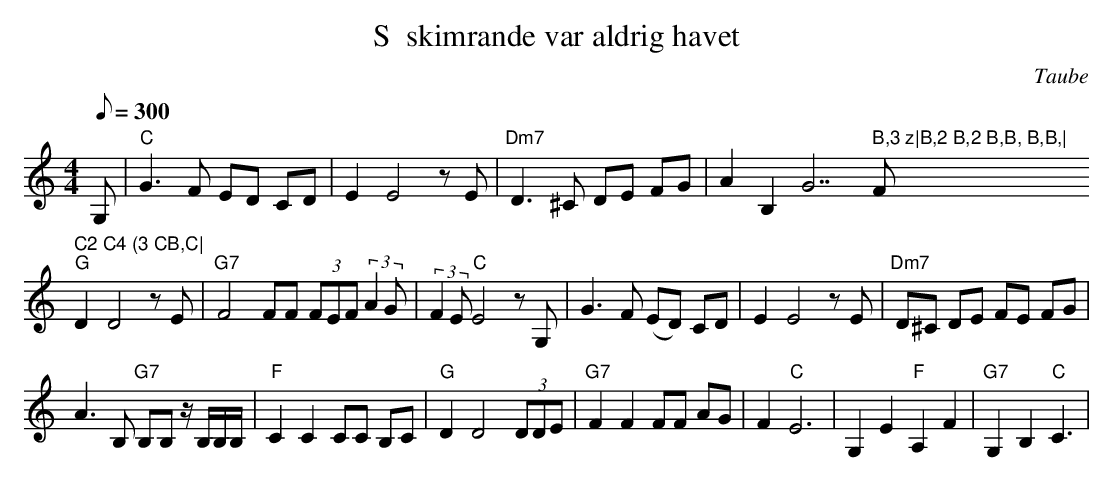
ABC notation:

X:1
T:S  skimrande var aldrig havet
C:Taube
M:4/4
L:1/8
Q:300
K:C
G,|"C" G3 F ED CD|E2 E4 z E|"Dm7" D3 ^C DE FG|A2 B,2 ""G7" B,3 z|B,2 B,2 B,B, B,B,|"F" C2 C4 (3 CB,C|
"G" D2 D4 z E|"G7" F4 FF (3FEF (3:1:2 A2 G|(3:1:2 F2E "C" E4 z G,|G3 F (ED) CD|E2 E4 z E|"Dm7" D^C DE FE FG|
A3 B, "G7" B,B, z/2 B,/2B,/2B,/2|"F" C2 C2 CC B,C|"G" D2 D4 (3 DDE|"G7" F2 F2 FF AG|F2 "C" E6|G,2 E2 "F" A,2 F2|"G7" G,2 B,2 "C" C3|
